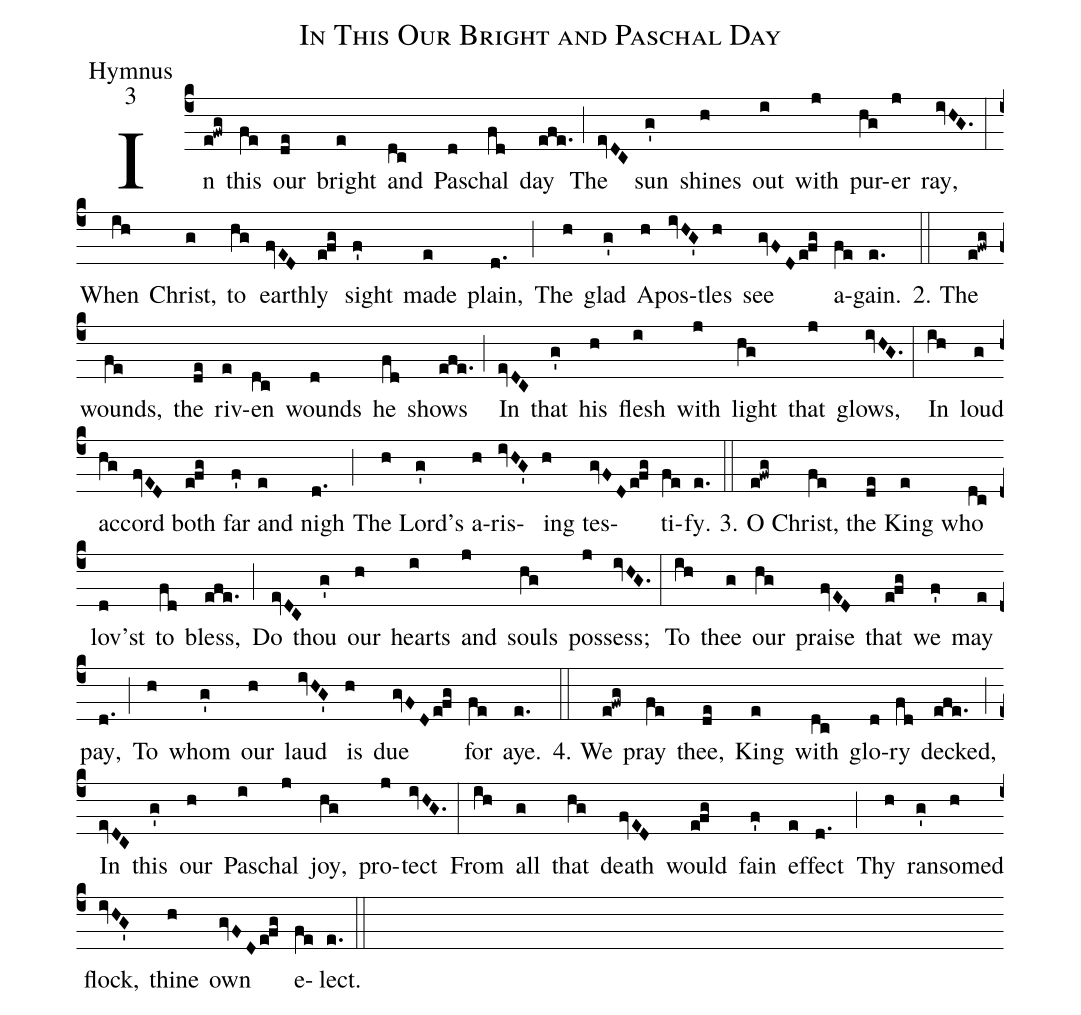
name: In This Our Bright and Paschal Day;
office-part: Hymnus;
mode: 3;
%%
(c4)In(e!fwg) this(fe) our(de) bright(e) and(dc) Pas(d)chal(fd) day(efe.) (;)
The(evDC) sun(g') shines(h) out(i) with(j) pur(hg)er(j) ray,(ivHG.) (:)
When(ih) Christ,(g) to(hg) earth(fvED)ly(e!fg) sight(f') made(e) plain,(d.) (;)
The(h) glad(g') A(h)pos(ivHG')tles(h) see(gvFD/e!fg) a(fe)gain.(e.) (::)

2. The(e!fwg) wounds,(fe) the(de) riv(e)en(dc) wounds(d) he(fd) shows(efe.) (;)
In(evDC) that(g') his(h) flesh(i) with(j) light(hg) that(j) glows,(ivHG.) (:)
In(ih) loud(g) ac(hg)cord(fvED) both(e!fg) far(f') and(e) nigh(d.) (;)
The(h) Lord's(g') a(h)ris(ivHG')ing(h) tes(gvFD/e!fg)ti(fe)fy.(e.) (::)

3. O(e!fwg) Christ,(fe) the(de) King(e) who(dc) lov'st(d) to(fd) bless,(efe.) (;)
Do(evDC) thou(g') our(h) hearts(i) and(j) souls(hg) pos(j)sess;(ivHG.) (:)
To(ih) thee(g) our(hg) praise(fvED) that(e!fg) we(f') may(e) pay,(d.) (;)
To(h) whom(g') our(h) laud(ivHG') is(h) due(gvFD/e!fg) for(fe) aye.(e.) (::)

4. We(e!fwg) pray(fe) thee,(de) King(e) with(dc) glo(d)ry(fd) decked,(efe.) (;)
In(evDC) this(g') our(h) Pas(i)chal(j) joy,(hg) pro(j)tect(ivHG.) (:)
From(ih) all(g) that(hg) death(fvED) would(e!fg) fain(f') ef(e)fect(d.) (;)
Thy(h) ran(g')somed(h) flock,(ivHG') thine(h) own(gvFD/e!fg) e(fe)lect.(e.) (::)
